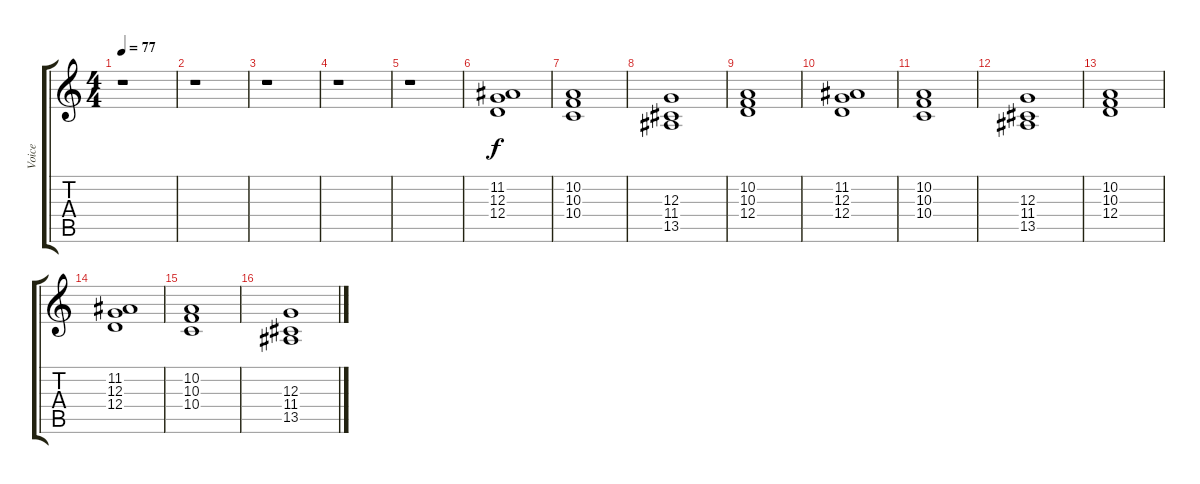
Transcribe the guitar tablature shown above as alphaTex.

\track ("Voice" "Voice") {instrument choiraahs}
\staff {score tabs}
\tuning (E4 B3 G3 D3 A2 E2) {hide}
\ts (4 4)
\tempo 77
\clef g2
\ks c
r.1{dy f} |
r.1 |
r.1 |
r.1 |
r.1 |
(11.2 12.3 12.4).1 |
(10.2 10.3 10.4).1 |
(12.3 11.4 13.5).1 |
(10.2 10.3 12.4).1 |
(11.2 12.3 12.4).1 |
(10.2 10.3 10.4).1 |
(12.3 11.4 13.5).1 |
(10.2 10.3 12.4).1 |
(11.2 12.3 12.4).1 |
(10.2 10.3 10.4).1 |
(12.3 11.4 13.5).1
